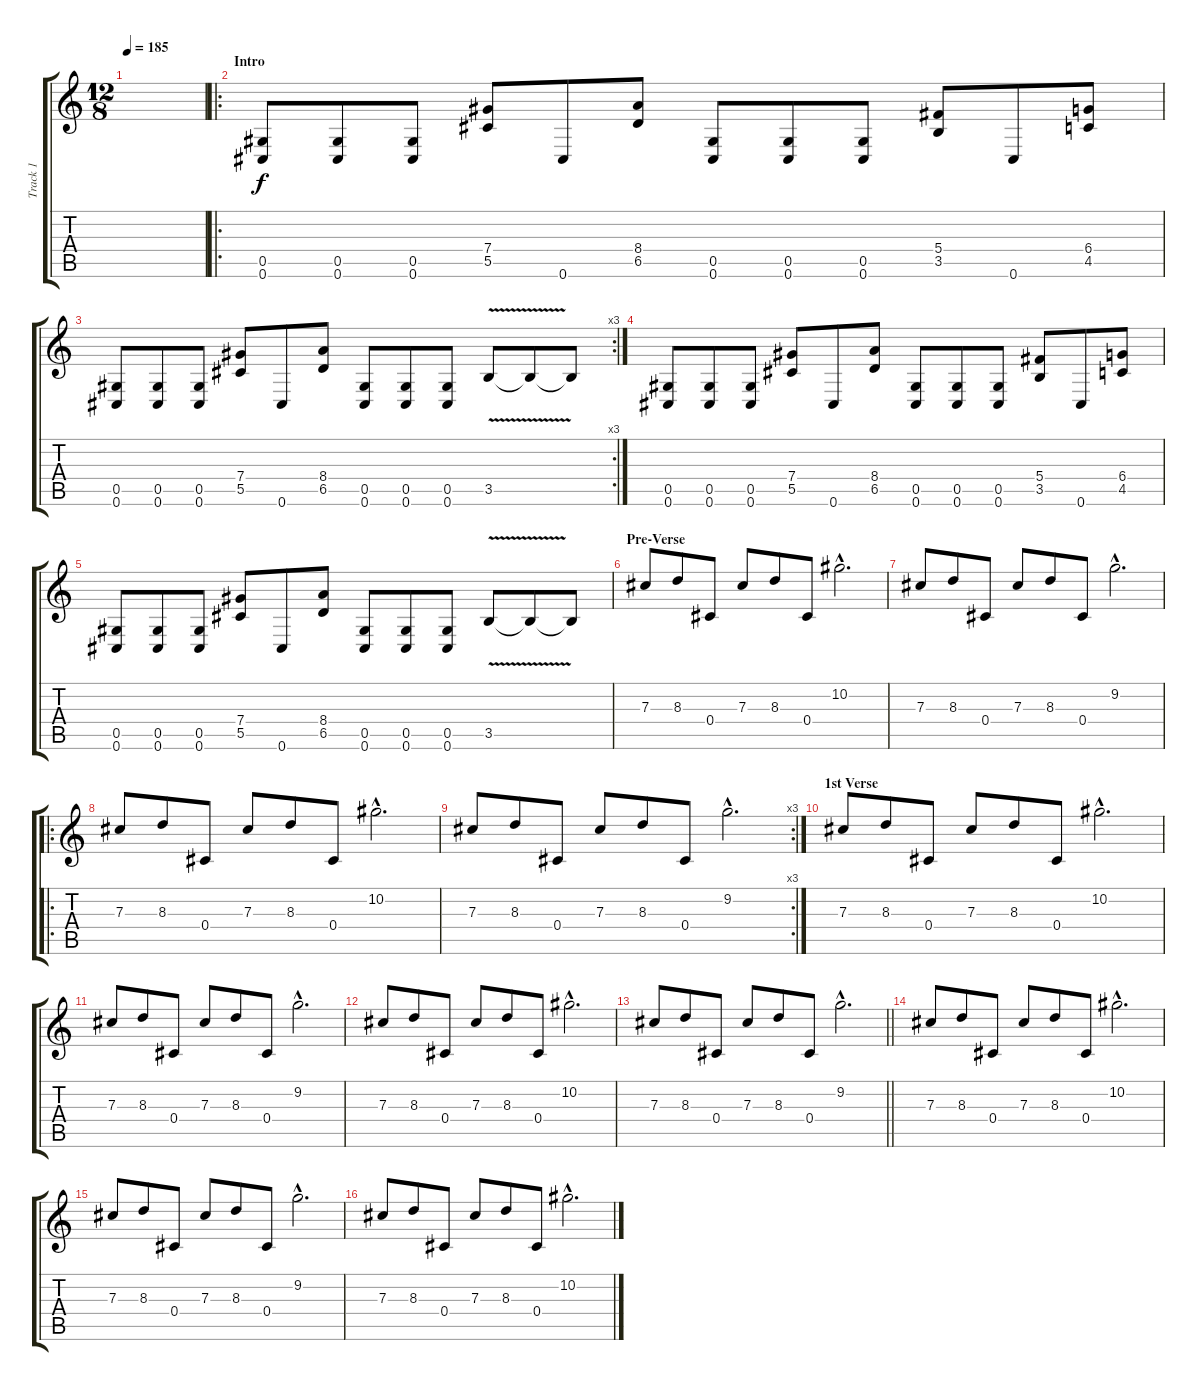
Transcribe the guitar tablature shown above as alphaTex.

\track ("Track 1" "Track 1") {instrument distortionguitar}
\staff {score tabs}
\tuning (Eb4 Bb3 Gb3 Db3 Ab2 Db2) {hide}
\ts (12 8)
\tempo 185
\clef g2
\ks c
|
\ro
\section ("" "Intro")
(0.5 0.6).8 (0.5 0.6).8 (0.5 0.6).8 (7.4 5.5).8 0.6.8 (8.4 6.5).8 (0.5 0.6).8 (0.5 0.6).8 (0.5 0.6).8 (5.4 3.5).8 0.6.8 (6.4 4.5).8 |
\rc 3
(0.5 0.6).8 (0.5 0.6).8 (0.5 0.6).8 (7.4 5.5).8 0.6.8 (8.4 6.5).8 (0.5 0.6).8 (0.5 0.6).8 (0.5 0.6).8 3.5{v}.8 3.5{t}.8 3.5{t}.8 |
(0.5 0.6).8 (0.5 0.6).8 (0.5 0.6).8 (7.4 5.5).8 0.6.8 (8.4 6.5).8 (0.5 0.6).8 (0.5 0.6).8 (0.5 0.6).8 (5.4 3.5).8 0.6.8 (6.4 4.5).8 |
(0.5 0.6).8 (0.5 0.6).8 (0.5 0.6).8 (7.4 5.5).8 0.6.8 (8.4 6.5).8 (0.5 0.6).8 (0.5 0.6).8 (0.5 0.6).8 3.5{v}.8 3.5{t}.8 3.5{t}.8 |
\section ("" "Pre-Verse")
7.3.8{instrument electricguitarjazz} 8.3.8 0.4.8 7.3.8 8.3.8 0.4.8 10.2{hac}.2{d} |
7.3.8{instrument electricguitarjazz} 8.3.8 0.4.8 7.3.8 8.3.8 0.4.8 9.2{hac}.2{d} |
\ro
7.3.8{instrument electricguitarjazz} 8.3.8 0.4.8 7.3.8 8.3.8 0.4.8 10.2{hac}.2{d} |
\rc 3
7.3.8{instrument electricguitarjazz} 8.3.8 0.4.8 7.3.8 8.3.8 0.4.8 9.2{hac}.2{d} |
\section ("" "1st Verse")
7.3.8{instrument electricguitarjazz} 8.3.8 0.4.8 7.3.8 8.3.8 0.4.8 10.2{hac}.2{d} |
7.3.8{instrument electricguitarjazz} 8.3.8 0.4.8 7.3.8 8.3.8 0.4.8 9.2{hac}.2{d} |
7.3.8{instrument electricguitarjazz} 8.3.8 0.4.8 7.3.8 8.3.8 0.4.8 10.2{hac}.2{d} |
\barLineRight lightlight
7.3.8{instrument electricguitarjazz} 8.3.8 0.4.8 7.3.8 8.3.8 0.4.8 9.2{hac}.2{d} |
7.3.8{instrument electricguitarjazz} 8.3.8 0.4.8 7.3.8 8.3.8 0.4.8 10.2{hac}.2{d} |
7.3.8{instrument electricguitarjazz} 8.3.8 0.4.8 7.3.8 8.3.8 0.4.8 9.2{hac}.2{d} |
7.3.8{instrument electricguitarjazz} 8.3.8 0.4.8 7.3.8 8.3.8 0.4.8 10.2{hac}.2{d}
